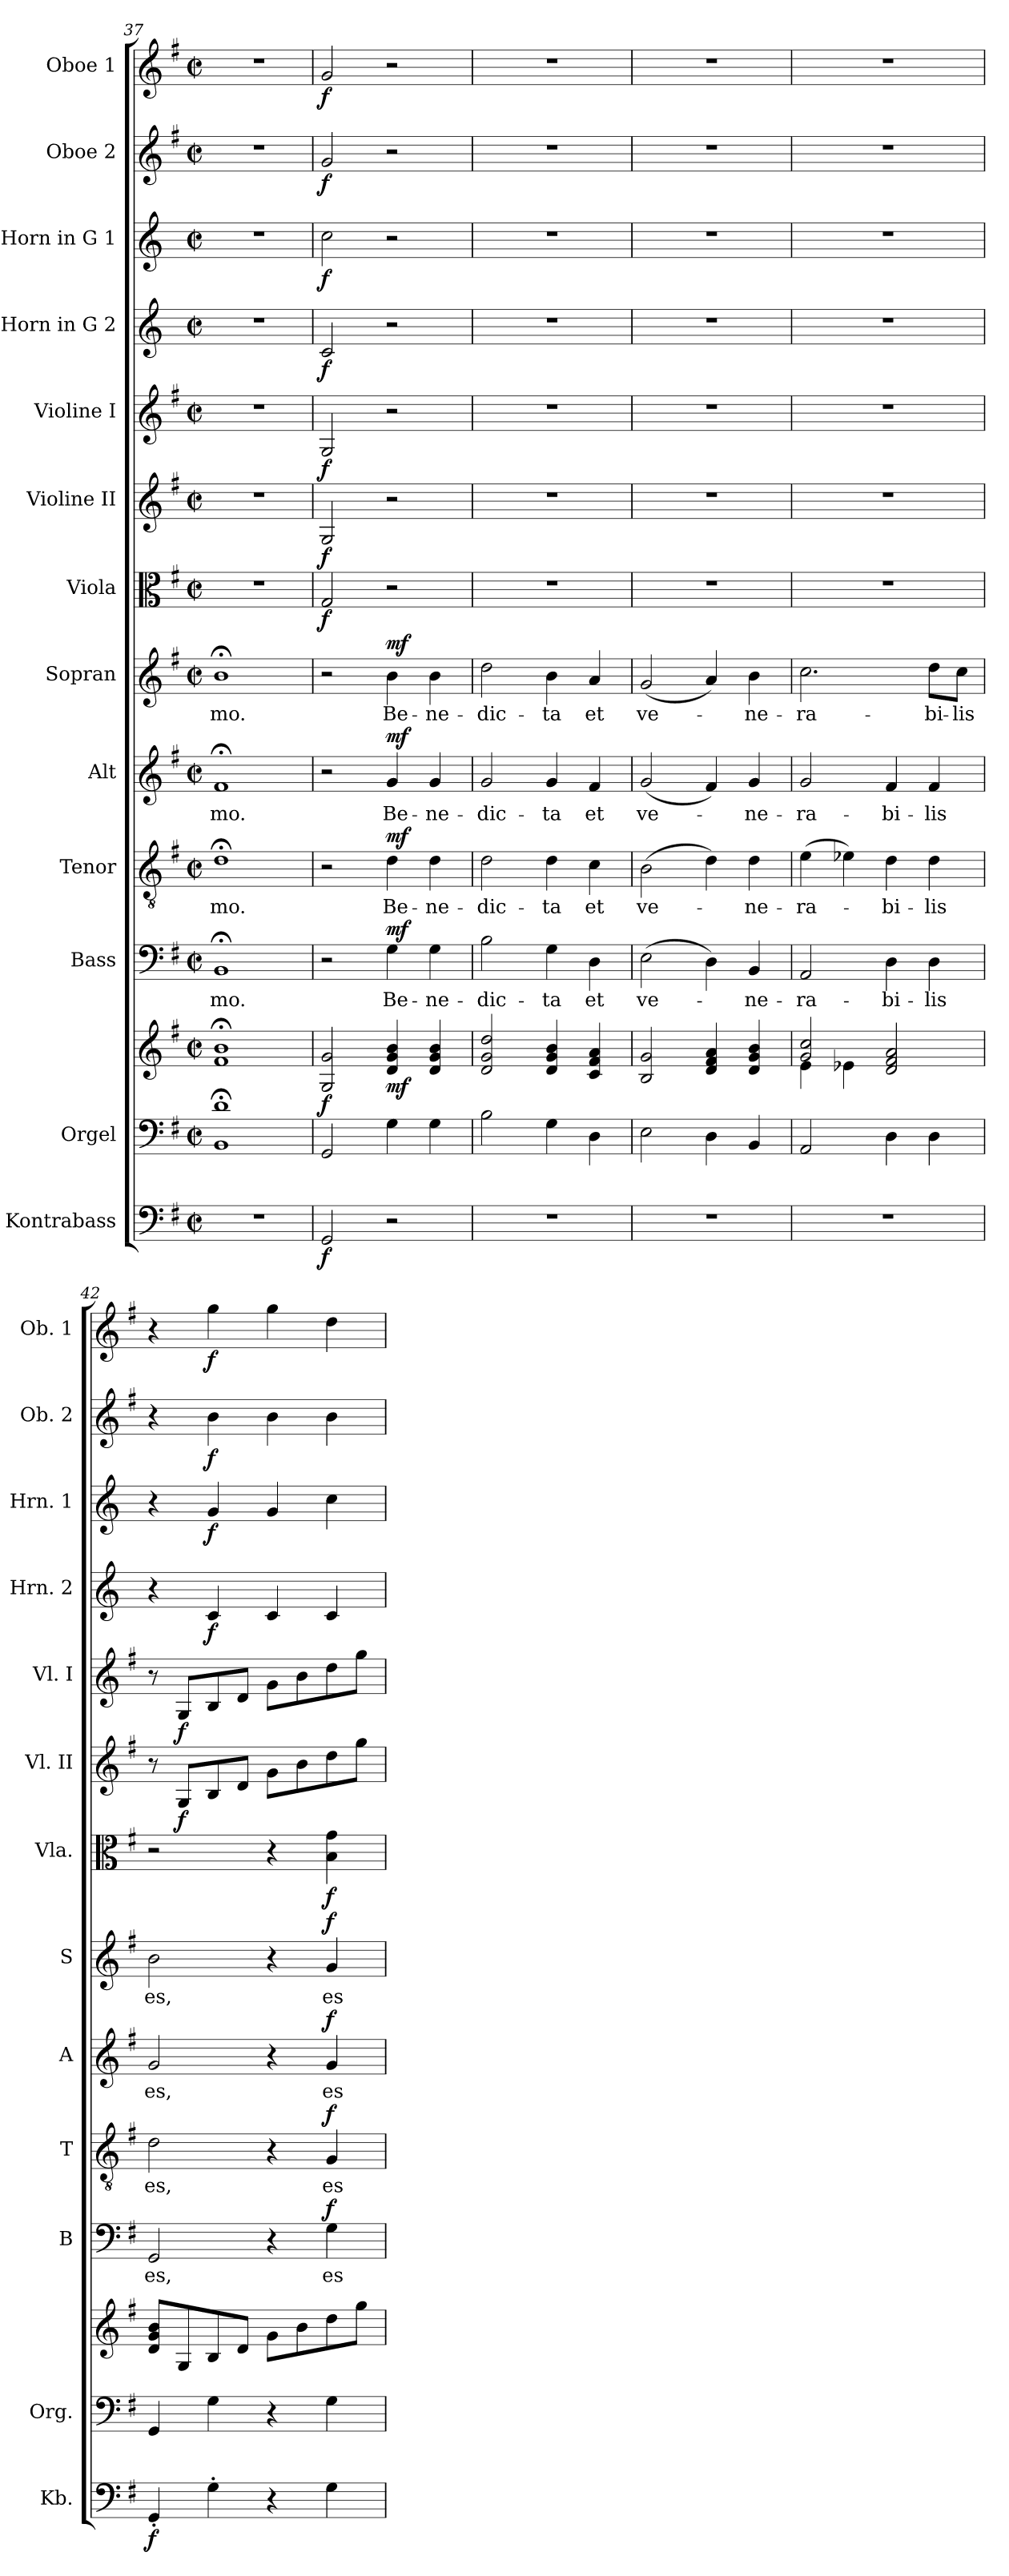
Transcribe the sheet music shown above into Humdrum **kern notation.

**kern	**dynam	**kern	**kern	**dynam	**kern	**text	**dynam	**kern	**text	**dynam	**kern	**text	**dynam	**kern	**text	**dynam	**kern	**dynam	**kern	**dynam	**kern	**dynam	**kern	**dynam	**kern	**dynam	**kern	**dynam	**kern	**dynam
*part13	*part13	*part12	*part12	*part12	*part11	*part11	*part11	*part10	*part10	*part10	*part9	*part9	*part9	*part8	*part8	*part8	*part7	*part7	*part6	*part6	*part5	*part5	*part4	*part4	*part3	*part3	*part2	*part2	*part1	*part1
*staff14	*staff14	*staff13	*staff12	*staff12/13	*staff11	*staff11	*staff11	*staff10	*staff10	*staff10	*staff9	*staff9	*staff9	*staff8	*staff8	*staff8	*staff7	*staff7	*staff6	*staff6	*staff5	*staff5	*staff4	*staff4	*staff3	*staff3	*staff2	*staff2	*staff1	*staff1
*I"Kontrabass	*	*I"Orgel	*	*	*I"Bass	*	*	*I"Tenor	*	*	*I"Alt	*	*	*I"Sopran	*	*	*I"Viola	*	*I"Violine II	*	*I"Violine I	*	*I"Horn in G 2	*	*I"Horn in G 1	*	*I"Oboe 2	*	*I"Oboe 1	*
*I'Kb.	*	*I'Org.	*	*	*I'B	*	*	*I'T	*	*	*I'A	*	*	*I'S	*	*	*I'Vla.	*	*I'Vl. II	*	*I'Vl. I	*	*I'Hrn. 2	*	*I'Hrn. 1	*	*I'Ob. 2	*	*I'Ob. 1	*
*clefF4	*	*clefF4	*clefG2	*	*clefF4	*	*	*clefGv2	*	*	*clefG2	*	*	*clefG2	*	*	*clefC3	*	*clefG2	*	*clefG2	*	*clefG2	*	*clefG2	*	*clefG2	*	*clefG2	*
*ITrd7c12	*	*	*	*	*	*	*	*	*	*	*	*	*	*	*	*	*	*	*	*	*	*	*ITrd3c5	*	*ITrd3c5	*	*	*	*	*
*k[f#]	*	*k[f#]	*k[f#]	*	*k[f#]	*	*	*k[f#]	*	*	*k[f#]	*	*	*k[f#]	*	*	*k[f#]	*	*k[f#]	*	*k[f#]	*	*k[f#]	*	*k[f#]	*	*k[f#]	*	*k[f#]	*
*G:	*	*G:	*G:	*	*G:	*	*	*G:	*	*	*G:	*	*	*G:	*	*	*G:	*	*G:	*	*G:	*	*G:	*	*G:	*	*G:	*	*G:	*
*M2/2	*	*M2/2	*M2/2	*	*M2/2	*	*	*M2/2	*	*	*M2/2	*	*	*M2/2	*	*	*M2/2	*	*M2/2	*	*M2/2	*	*M2/2	*	*M2/2	*	*M2/2	*	*M2/2	*
*met(c|)	*	*met(c|)	*met(c|)	*	*met(c|)	*	*	*met(c|)	*	*	*met(c|)	*	*	*met(c|)	*	*	*met(c|)	*	*met(c|)	*	*met(c|)	*	*met(c|)	*	*met(c|)	*	*met(c|)	*	*met(c|)	*
=37	=37	=37	=37	=37	=37	=37	=37	=37	=37	=37	=37	=37	=37	=37	=37	=37	=37	=37	=37	=37	=37	=37	=37	=37	=37	=37	=37	=37	=37	=37
!	!	!	!	!	!	!LO:LY:b	!	!	!LO:LY:b	!	!	!LO:LY:b	!	!	!LO:LY:b	!	!	!	!	!	!	!	!	!	!	!	!	!	!	!
1r	.	1BB;< 1d;<	1f#; 1b;	.	1BB;<	-mo.	.	1d;<	-mo.	.	1f#;<	-mo.	.	1b;<	-mo.	.	1r	.	1r	.	1r	.	1r	.	1r	.	1r	.	1r	.
=38	=38	=38	=38	=38	=38	=38	=38	=38	=38	=38	=38	=38	=38	=38	=38	=38	=38	=38	=38	=38	=38	=38	=38	=38	=38	=38	=38	=38	=38	=38
!	!LO:DY:b	!	!	!LO:DY:b	!	!	!	!	!	!	!	!	!	!	!	!	!	!LO:DY:b	!	!LO:DY:b	!	!LO:DY:b	!	!LO:DY:b	!	!LO:DY:b	!	!LO:DY:b	!	!LO:DY:b
2GGG/	f	2GG/	2G/ 2g/	f	2r	.	.	2r	.	.	2r	.	.	2r	.	.	2G/	f	2G/	f	2G/	f	2G/	f	2g\	f	2g/	f	2g/	f
!	!	!	!	!LO:DY:b	!	!LO:LY:b	!LO:DY:a	!	!LO:LY:b	!LO:DY:a	!	!LO:LY:b	!LO:DY:a	!	!LO:LY:b	!LO:DY:a	!	!	!	!	!	!	!	!	!	!	!	!	!	!
2r	.	4G\	4d/ 4g/ 4b/	mf	4G\	Be-	mf	4d\	Be-	mf	4g/	Be-	mf	4b\	Be-	mf	2r	.	2r	.	2r	.	2r	.	2r	.	2r	.	2r	.
!	!	!	!	!	!	!LO:LY:b	!	!	!LO:LY:b	!	!	!LO:LY:b	!	!	!LO:LY:b	!	!	!	!	!	!	!	!	!	!	!	!	!	!	!
.	.	4G\	4d/ 4g/ 4b/	.	4G\	-ne-	.	4d\	-ne-	.	4g/	-ne-	.	4b\	-ne-	.	.	.	.	.	.	.	.	.	.	.	.	.	.	.
=39	=39	=39	=39	=39	=39	=39	=39	=39	=39	=39	=39	=39	=39	=39	=39	=39	=39	=39	=39	=39	=39	=39	=39	=39	=39	=39	=39	=39	=39	=39
!	!	!	!	!	!	!LO:LY:b	!	!	!LO:LY:b	!	!	!LO:LY:b	!	!	!LO:LY:b	!	!	!	!	!	!	!	!	!	!	!	!	!	!	!
1r	.	2B\	2d/ 2g/ 2dd/	.	2B\	-dic-	.	2d\	-dic-	.	2g/	-dic-	.	2dd\	-dic-	.	1r	.	1r	.	1r	.	1r	.	1r	.	1r	.	1r	.
!	!	!	!	!	!	!LO:LY:b	!	!	!LO:LY:b	!	!	!LO:LY:b	!	!	!LO:LY:b	!	!	!	!	!	!	!	!	!	!	!	!	!	!	!
.	.	4G\	4d/ 4g/ 4b/	.	4G\	-ta	.	4d\	-ta	.	4g/	-ta	.	4b\	-ta	.	.	.	.	.	.	.	.	.	.	.	.	.	.	.
!	!	!	!	!	!	!LO:LY:b	!	!	!LO:LY:b	!	!	!LO:LY:b	!	!	!LO:LY:b	!	!	!	!	!	!	!	!	!	!	!	!	!	!	!
.	.	4D\	4c/ 4f#/ 4a/	.	4D\	et	.	4c\	et	.	4f#/	et	.	4a/	et	.	.	.	.	.	.	.	.	.	.	.	.	.	.	.
=40	=40	=40	=40	=40	=40	=40	=40	=40	=40	=40	=40	=40	=40	=40	=40	=40	=40	=40	=40	=40	=40	=40	=40	=40	=40	=40	=40	=40	=40	=40
!	!	!	!	!	!	!LO:LY:b	!	!	!LO:LY:b	!	!	!LO:LY:b	!	!	!LO:LY:b	!	!	!	!	!	!	!	!	!	!	!	!	!	!	!
1r	.	2E\	2B/ 2g/	.	(>2E\	ve-	.	(>2B\	ve-	.	(<2g/	ve-	.	(<2g/	ve-	.	1r	.	1r	.	1r	.	1r	.	1r	.	1r	.	1r	.
.	.	4D\	4d/ 4f#/ 4a/	.	4D\)	.	.	4d\)	.	.	4f#/)	.	.	4a/)	.	.	.	.	.	.	.	.	.	.	.	.	.	.	.	.
!	!	!	!	!	!	!LO:LY:b	!	!	!LO:LY:b	!	!	!LO:LY:b	!	!	!LO:LY:b	!	!	!	!	!	!	!	!	!	!	!	!	!	!	!
.	.	4BB/	4d/ 4g/ 4b/	.	4BB/	-ne-	.	4d\	-ne-	.	4g/	-ne-	.	4b\	-ne-	.	.	.	.	.	.	.	.	.	.	.	.	.	.	.
=41	=41	=41	=41	=41	=41	=41	=41	=41	=41	=41	=41	=41	=41	=41	=41	=41	=41	=41	=41	=41	=41	=41	=41	=41	=41	=41	=41	=41	=41	=41
*	*	*	*^	*	*	*	*	*	*	*	*	*	*	*	*	*	*	*	*	*	*	*	*	*	*	*	*	*	*	*
!	!	!	!	!	!	!	!LO:LY:b	!	!	!LO:LY:b	!	!	!LO:LY:b	!	!	!LO:LY:b	!	!	!	!	!	!	!	!	!	!	!	!	!	!	!
1r	.	2AA/	2g/ 2cc/	4e\	.	2AA/	-ra-	.	(>4e\	-ra-	.	2g/	-ra-	.	2.cc\	-ra-	.	1r	.	1r	.	1r	.	1r	.	1r	.	1r	.	1r	.
.	.	.	.	4e-X\	.	.	.	.	4e-X\)	.	.	.	.	.	.	.	.	.	.	.	.	.	.	.	.	.	.	.	.	.	.
!	!	!	!	!	!	!	!LO:LY:b	!	!	!LO:LY:b	!	!	!LO:LY:b	!	!	!	!	!	!	!	!	!	!	!	!	!	!	!	!	!	!
.	.	4D\	2d/ 2f#/ 2a/	2ryy	.	4D\	-bi-	.	4d\	-bi-	.	4f#/	-bi-	.	.	.	.	.	.	.	.	.	.	.	.	.	.	.	.	.	.
!	!	!	!	!	!	!	!LO:LY:b	!	!	!LO:LY:b	!	!	!LO:LY:b	!	!	!LO:LY:b	!	!	!	!	!	!	!	!	!	!	!	!	!	!	!
.	.	4D\	.	.	.	4D\	-lis	.	4d\	-lis	.	4f#/	-lis	.	8dd\L	-bi-	.	.	.	.	.	.	.	.	.	.	.	.	.	.	.
!	!	!	!	!	!	!	!	!	!	!	!	!	!	!	!	!LO:LY:b	!	!	!	!	!	!	!	!	!	!	!	!	!	!	!
.	.	.	.	.	.	.	.	.	.	.	.	.	.	.	8cc\J	-lis	.	.	.	.	.	.	.	.	.	.	.	.	.	.	.
*	*	*	*v	*v	*	*	*	*	*	*	*	*	*	*	*	*	*	*	*	*	*	*	*	*	*	*	*	*	*	*	*
!!LO:PB:g=z
=42	=42	=42	=42	=42	=42	=42	=42	=42	=42	=42	=42	=42	=42	=42	=42	=42	=42	=42	=42	=42	=42	=42	=42	=42	=42	=42	=42	=42	=42	=42
!	!LO:DY:b	!	!	!	!	!LO:LY:b	!	!	!LO:LY:b	!	!	!LO:LY:b	!	!	!LO:LY:b	!	!	!	!	!	!	!	!	!	!	!	!	!	!	!
4GGG'</	f	4GG/	8d/ 8g/ 8b/L	.	2GG/	es,	.	2d\	es,	.	2g/	es,	.	2b\	es,	.	2r	.	8r	.	8r	.	4r	.	4r	.	4r	.	4r	.
!	!	!	!	!	!	!	!	!	!	!	!	!	!	!	!	!	!	!	!	!LO:DY:b	!	!LO:DY:b	!	!	!	!	!	!	!	!
.	.	.	8G/	.	.	.	.	.	.	.	.	.	.	.	.	.	.	.	8G/L	f	8G/L	f	.	.	.	.	.	.	.	.
!	!	!	!	!	!	!	!	!	!	!	!	!	!	!	!	!	!	!	!	!	!	!	!	!LO:DY:b	!	!LO:DY:b	!	!LO:DY:b	!	!LO:DY:b
4GG'>\	.	4G\	8B/	.	.	.	.	.	.	.	.	.	.	.	.	.	.	.	8B/	.	8B/	.	4G/	f	4d/	f	4b\	f	4gg\	f
.	.	.	8d/J	.	.	.	.	.	.	.	.	.	.	.	.	.	.	.	8d/J	.	8d/J	.	.	.	.	.	.	.	.	.
4r	.	4r	8g\L	.	4r	.	.	4r	.	.	4r	.	.	4r	.	.	4r	.	8g\L	.	8g\L	.	4G/	.	4d/	.	4b\	.	4gg\	.
.	.	.	8b\	.	.	.	.	.	.	.	.	.	.	.	.	.	.	.	8b\	.	8b\	.	.	.	.	.	.	.	.	.
!	!	!	!	!	!	!LO:LY:b	!LO:DY:a	!	!LO:LY:b	!LO:DY:a	!	!LO:LY:b	!LO:DY:a	!	!LO:LY:b	!LO:DY:a	!	!LO:DY:b	!	!	!	!	!	!	!	!	!	!	!	!
4GG\	.	4G\	8dd\	.	4G\	es	f	4G/	es	f	4g/	es	f	4g/	es	f	4B\ 4g\	f	8dd\	.	8dd\	.	4G/	.	4g\	.	4b\	.	4dd\	.
.	.	.	8gg\J	.	.	.	.	.	.	.	.	.	.	.	.	.	.	.	8gg\J	.	8gg\J	.	.	.	.	.	.	.	.	.
=	=	=	=	=	=	=	=	=	=	=	=	=	=	=	=	=	=	=	=	=	=	=	=	=	=	=	=	=	=	=
*-	*-	*-	*-	*-	*-	*-	*-	*-	*-	*-	*-	*-	*-	*-	*-	*-	*-	*-	*-	*-	*-	*-	*-	*-	*-	*-	*-	*-	*-	*-
